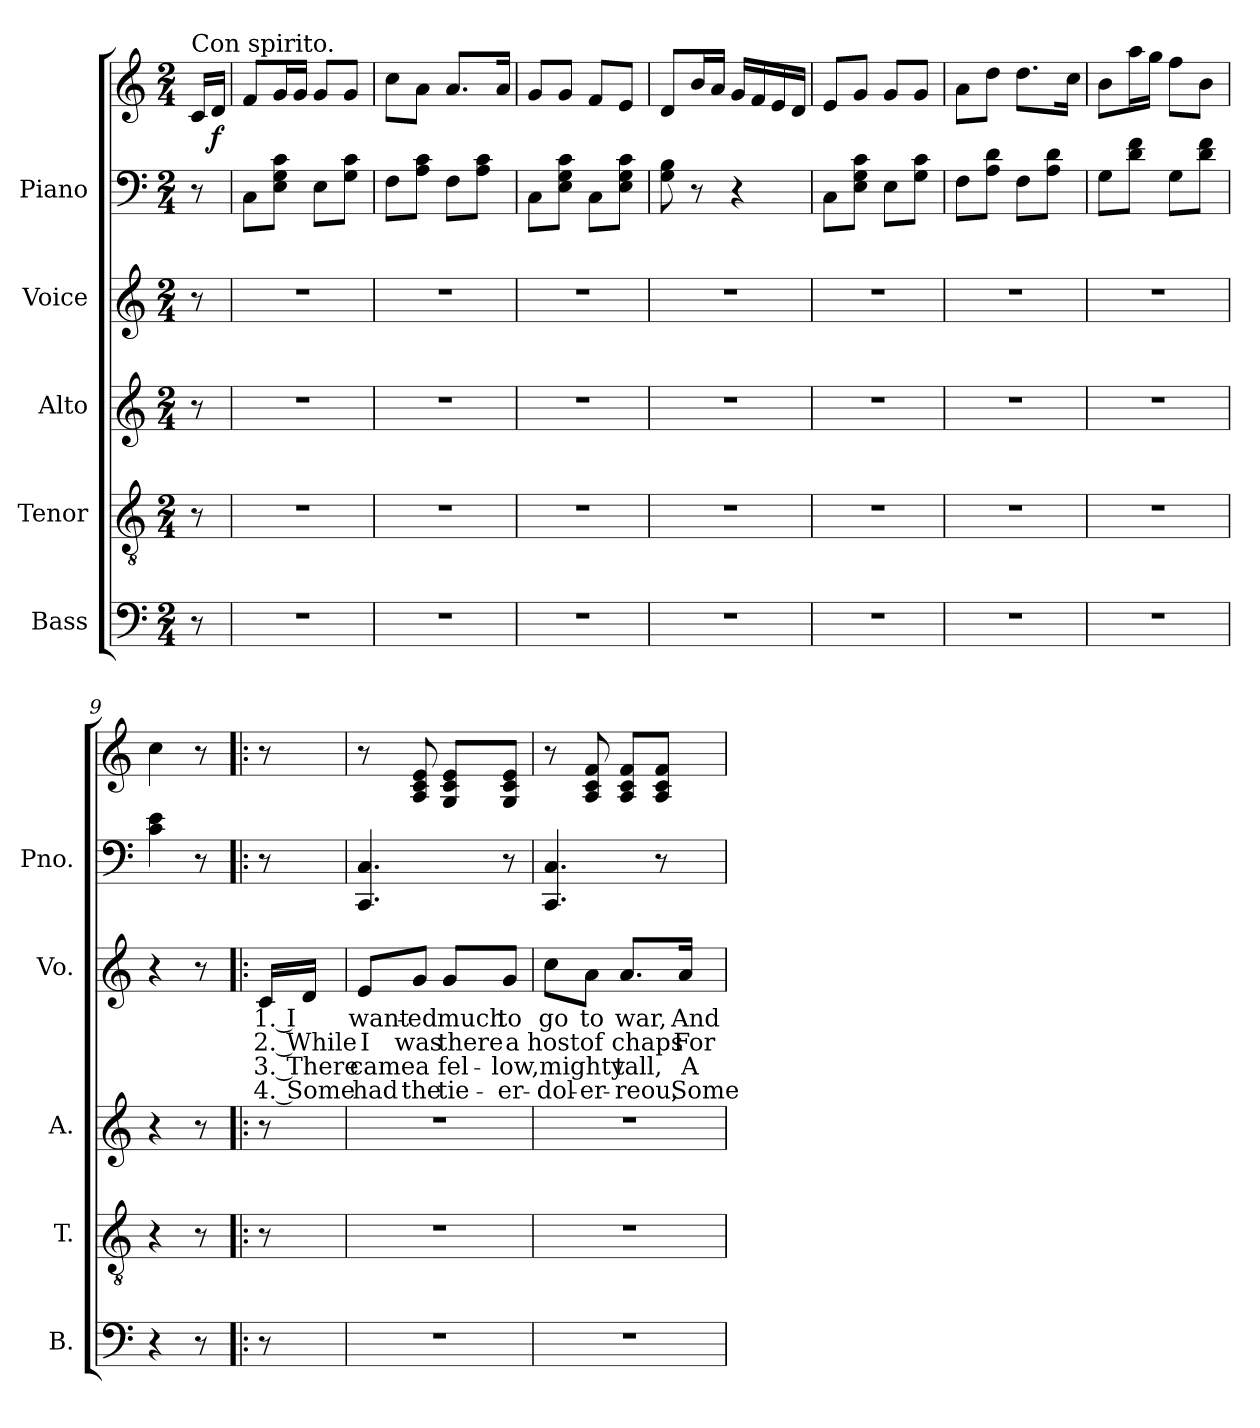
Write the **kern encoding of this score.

**kern	**kern	**kern	**kern	**text	**text	**text	**text	**kern	**kern	**dynam
*part5	*part4	*part3	*part2	*part2	*part2	*part2	*part2	*part1	*part1	*part1
*staff6	*staff5	*staff4	*staff3	*staff3	*staff3	*staff3	*staff3	*staff2	*staff1	*staff1/2
*I"Bass	*I"Tenor	*I"Alto	*I"Voice	*	*	*	*	*I"Piano	*	*
*I'B.	*I'T.	*I'A.	*I'Vo.	*	*	*	*	*I'Pno.	*	*
*clefF4	*clefGv2	*clefG2	*clefG2	*	*	*	*	*clefF4	*clefG2	*
*k[]	*k[]	*k[]	*k[]	*	*	*	*	*k[]	*k[]	*
*M2/4	*M2/4	*M2/4	*M2/4	*	*	*	*	*M2/4	*M2/4	*
=1	=1	=1	=1	=1	=1	=1	=1	=1	=1	=1
!	!	!	!	!	!	!	!	!	!LO:TX:a:t=Con spirito.	!
8r	8r	8r	8r	.	.	.	.	8r	16c/LL	.
!	!	!	!	!	!	!	!	!	!	!LO:DY:b
.	.	.	.	.	.	.	.	.	16d/JJ	f
=2	=2	=2	=2	=2	=2	=2	=2	=2	=2	=2
2r	2r	2r	2r	.	.	.	.	8C\L	8f/L	.
.	.	.	.	.	.	.	.	8E\ 8G\ 8c\J	16g/L	.
.	.	.	.	.	.	.	.	.	16g/JJ	.
.	.	.	.	.	.	.	.	8E\L	8g/L	.
.	.	.	.	.	.	.	.	8G\ 8c\J	8g/J	.
=3	=3	=3	=3	=3	=3	=3	=3	=3	=3	=3
2r	2r	2r	2r	.	.	.	.	8F\L	8cc\L	.
.	.	.	.	.	.	.	.	8A\ 8c\J	8a\J	.
.	.	.	.	.	.	.	.	8F\L	8.a/L	.
.	.	.	.	.	.	.	.	8A\ 8c\J	.	.
.	.	.	.	.	.	.	.	.	16a/Jk	.
=4	=4	=4	=4	=4	=4	=4	=4	=4	=4	=4
2r	2r	2r	2r	.	.	.	.	8C\L	8g/L	.
.	.	.	.	.	.	.	.	8E\ 8G\ 8c\J	8g/J	.
.	.	.	.	.	.	.	.	8C\L	8f/L	.
.	.	.	.	.	.	.	.	8E\ 8G\ 8c\J	8e/J	.
=5	=5	=5	=5	=5	=5	=5	=5	=5	=5	=5
2r	2r	2r	2r	.	.	.	.	8G\ 8B\	8d/L	.
.	.	.	.	.	.	.	.	8r	16b/L	.
.	.	.	.	.	.	.	.	.	16a/JJ	.
.	.	.	.	.	.	.	.	4r	16g/LL	.
.	.	.	.	.	.	.	.	.	16f/	.
.	.	.	.	.	.	.	.	.	16e/	.
.	.	.	.	.	.	.	.	.	16d/JJ	.
=6	=6	=6	=6	=6	=6	=6	=6	=6	=6	=6
2r	2r	2r	2r	.	.	.	.	8C\L	8e/L	.
.	.	.	.	.	.	.	.	8E\ 8G\ 8c\J	8g/J	.
.	.	.	.	.	.	.	.	8E\L	8g/L	.
.	.	.	.	.	.	.	.	8G\ 8c\J	8g/J	.
!!LO:PB:g=z
=7	=7	=7	=7	=7	=7	=7	=7	=7	=7	=7
2r	2r	2r	2r	.	.	.	.	8F\L	8a\L	.
.	.	.	.	.	.	.	.	8A\ 8d\J	8dd\J	.
.	.	.	.	.	.	.	.	8F\L	8.dd\L	.
.	.	.	.	.	.	.	.	8A\ 8d\J	.	.
.	.	.	.	.	.	.	.	.	16cc\Jk	.
=8	=8	=8	=8	=8	=8	=8	=8	=8	=8	=8
2r	2r	2r	2r	.	.	.	.	8G\L	8b\L	.
.	.	.	.	.	.	.	.	8d\ 8f\J	16aa\L	.
.	.	.	.	.	.	.	.	.	16gg\JJ	.
.	.	.	.	.	.	.	.	8G\L	8ff\L	.
.	.	.	.	.	.	.	.	8d\ 8f\J	8b\J	.
=9	=9	=9	=9	=9	=9	=9	=9	=9	=9	=9
4r	4r	4r	4r	.	.	.	.	4c\ 4e\	4cc\	.
8r	8r	8r	8r	.	.	.	.	8r	8r	.
=10!|:	=10!|:	=10!|:	=10!|:	=10!|:	=10!|:	=10!|:	=10!|:	=10!|:	=10!|:	=10!|:
!	!	!	!	!LO:LY:b	!LO:LY:b	!LO:LY:b	!LO:LY:b	!	!	!
8r	8r	8r	16c/LL	1. I	2. While	3. There	4. Some	8r	8r	.
.	.	.	16d/JJ	.	.	.	.	.	.	.
=11	=11	=11	=11	=11	=11	=11	=11	=11	=11	=11
!	!	!	!	!LO:LY:b	!LO:LY:b	!LO:LY:b	!LO:LY:b	!	!	!
2r	2r	2r	8e/L	want-	I	came	had	4.CC/ 4.C/	8r	.
!	!	!	!	!LO:LY:b	!LO:LY:b	!LO:LY:b	!LO:LY:b	!	!	!
.	.	.	8g/J	-ed	was	a	the	.	8A/ 8c/ 8e/	.
!	!	!	!	!LO:LY:b	!LO:LY:b	!LO:LY:b	!LO:LY:b	!	!	!
.	.	.	8g/L	much	there	fel-	tie-	.	8G/ 8c/ 8e/L	.
!	!	!	!	!LO:LY:b	!LO:LY:b	!LO:LY:b	!LO:LY:b	!	!	!
.	.	.	8g/J	to	a	-low,	-er-	8r	8G/ 8c/ 8e/J	.
!!LO:PB:g=z
=12	=12	=12	=12	=12	=12	=12	=12	=12	=12	=12
!	!	!	!	!LO:LY:b	!LO:LY:b	!LO:LY:b	!LO:LY:b	!	!	!
2r	2r	2r	8cc\L	go	host	mighty	dol-	4.CC/ 4.C/	8r	.
!	!	!	!	!LO:LY:b	!LO:LY:b	!	!LO:LY:b	!	!	!
.	.	.	8a\J	to	of	.	-er-	.	8A/ 8c/ 8f/	.
!	!	!	!	!LO:LY:b	!LO:LY:b	!LO:LY:b	!LO:LY:b	!	!	!
.	.	.	8.a/L	war,	chaps	tall,	-reou,	.	8A/ 8c/ 8f/L	.
.	.	.	.	.	.	.	.	8r	8A/ 8c/ 8f/J	.
!	!	!	!	!LO:LY:b	!LO:LY:b	!LO:LY:b	!LO:LY:b	!	!	!
.	.	.	16a/Jk	And	For	A	Some	.	.	.
=	=	=	=	=	=	=	=	=	=	=
*-	*-	*-	*-	*-	*-	*-	*-	*-	*-	*-
